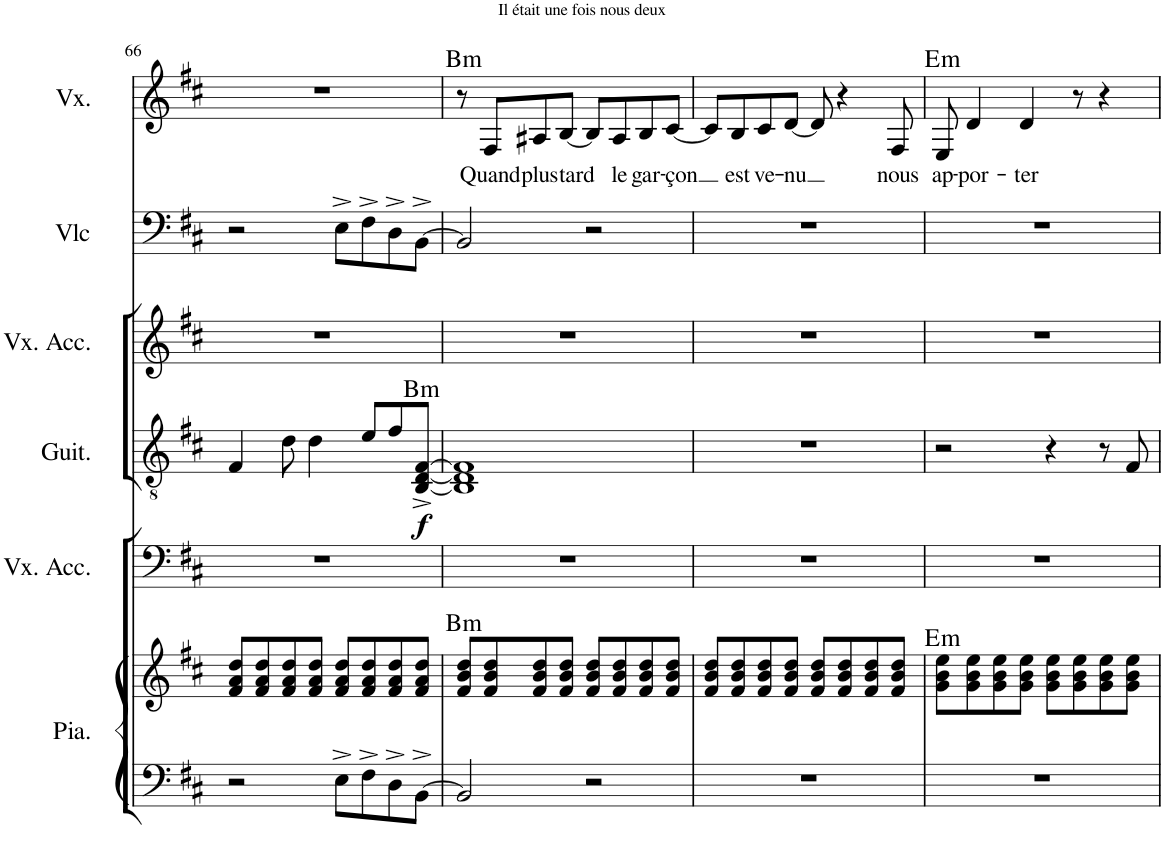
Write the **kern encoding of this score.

**kern	**kern	**harte	**kern	**kern	**dynam	**harte	**kern	**kern	**kern	**text	**harte
*part6	*part6	*part6	*part5	*part4	*part4	*part4	*part3	*part2	*part1	*part1	*part1
*staff7	*staff6	*	*staff5	*staff4	*staff4	*	*staff3	*staff2	*staff1	*staff1	*
*I"Piano	*	*	*I"Voix Acc.	*I"Guitare	*	*	*I"Voix Acc.	*I"Violoncelle	*I"Voix	*	*
*I'Pia.	*	*	*I'Vx. Acc.	*I'Guit.	*	*	*I'Vx. Acc.	*I'Vlc	*I'Vx.	*	*
!!LO:PB:g=z
*clefF4	*clefG2	*	*clefF4	*clefGv2	*	*	*clefG2	*clefF4	*clefG2	*	*
*k[f#c#]	*k[f#c#]	*	*k[f#c#]	*k[f#c#]	*	*	*k[f#c#]	*k[f#c#]	*k[f#c#]	*	*
*M4/4	*M4/4	*	*M4/4	*M4/4	*	*	*M4/4	*M4/4	*M4/4	*	*
=66	=66	=66	=66	=66	=66	=66	=66	=66	=66	=66	=66
2r	8f#/ 8a/ 8dd/L	.	1r	4F#/	.	.	1r	2r	1r	.	.
.	8f#/ 8a/ 8dd/	.	.	.	.	.	.	.	.	.	.
.	8f#/ 8a/ 8dd/	.	.	8d\	.	.	.	.	.	.	.
.	8f#/ 8a/ 8dd/J	.	.	4d\	.	.	.	.	.	.	.
8E^\L	8f#/ 8a/ 8dd/L	.	.	.	.	.	.	8E^\L	.	.	.
8F#^\	8f#/ 8a/ 8dd/	.	.	8e/L	.	.	.	8F#^\	.	.	.
8D^\	8f#/ 8a/ 8dd/	.	.	8f#/	.	.	.	8D^\	.	.	.
!	!	!	!	!	!LO:DY:b	!LO:H:kt=m	!	!	!	!	!
[8BB^\J	8f#/ 8a/ 8dd/J	.	.	[8BB/^ [8D/^ [8F#/^J	f	B:min	.	[8BB^\J	.	.	.
=67	=67	=67	=67	=67	=67	=67	=67	=67	=67	=67	=67
!	!	!LO:H:kt=m	!	!	!	!	!	!	!	!	!LO:H:kt=m
2BB/]	8f#/ 8b/ 8dd/L	B:min	1r	1BB] 1D] 1F#]	.	.	1r	2BB/]	8r	.	B:min
!	!	!	!	!	!	!	!	!	!	!LO:LY:b	!
.	8f#/ 8b/ 8dd/	.	.	.	.	.	.	.	8F#/L	Quand	.
!	!	!	!	!	!	!	!	!	!	!LO:LY:b	!
.	8f#/ 8b/ 8dd/	.	.	.	.	.	.	.	8A#X/	plus	.
!	!	!	!	!	!	!	!	!	!	!LO:LY:b	!
.	8f#/ 8b/ 8dd/J	.	.	.	.	.	.	.	[8B/J	tard	.
2r	8f#/ 8b/ 8dd/L	.	.	.	.	.	.	2r	8B/L]	.	.
!	!	!	!	!	!	!	!	!	!	!LO:LY:b	!
.	8f#/ 8b/ 8dd/	.	.	.	.	.	.	.	8A#/	le	.
!	!	!	!	!	!	!	!	!	!	!LO:LY:b	!
.	8f#/ 8b/ 8dd/	.	.	.	.	.	.	.	8B/	gar-	.
!	!	!	!	!	!	!	!	!	!	!LO:LY:b	!
.	8f#/ 8b/ 8dd/J	.	.	.	.	.	.	.	[8c#/J	-çon	.
=68	=68	=68	=68	=68	=68	=68	=68	=68	=68	=68	=68
1r	8f#/ 8b/ 8dd/L	.	1r	1r	.	.	1r	1r	8c#/L]	.	.
!	!	!	!	!	!	!	!	!	!	!LO:LY:b	!
.	8f#/ 8b/ 8dd/	.	.	.	.	.	.	.	8B/	est	.
!	!	!	!	!	!	!	!	!	!	!LO:LY:b	!
.	8f#/ 8b/ 8dd/	.	.	.	.	.	.	.	8c#/	ve-	.
!	!	!	!	!	!	!	!	!	!	!LO:LY:b	!
.	8f#/ 8b/ 8dd/J	.	.	.	.	.	.	.	[8d/J	-nu	.
.	8f#/ 8b/ 8dd/L	.	.	.	.	.	.	.	8d/]	.	.
.	8f#/ 8b/ 8dd/	.	.	.	.	.	.	.	4r	.	.
.	8f#/ 8b/ 8dd/	.	.	.	.	.	.	.	.	.	.
!	!	!	!	!	!	!	!	!	!	!LO:LY:b	!
.	8f#/ 8b/ 8dd/J	.	.	.	.	.	.	.	8F#/	nous	.
=69	=69	=69	=69	=69	=69	=69	=69	=69	=69	=69	=69
!	!	!LO:H:kt=m	!	!	!	!	!	!	!	!LO:LY:b	!LO:H:kt=m
1r	8g\ 8b\ 8ee\L	E:min	1r	2r	.	.	1r	1r	8E/	ap-	E:min
!	!	!	!	!	!	!	!	!	!	!LO:LY:b	!
.	8g\ 8b\ 8ee\	.	.	.	.	.	.	.	4d/	-por-	.
.	8g\ 8b\ 8ee\	.	.	.	.	.	.	.	.	.	.
!	!	!	!	!	!	!	!	!	!	!LO:LY:b	!
.	8g\ 8b\ 8ee\J	.	.	.	.	.	.	.	4d/	-ter	.
.	8g\ 8b\ 8ee\L	.	.	4r	.	.	.	.	.	.	.
.	8g\ 8b\ 8ee\	.	.	.	.	.	.	.	8r	.	.
.	8g\ 8b\ 8ee\	.	.	8r	.	.	.	.	4r	.	.
.	8g\ 8b\ 8ee\J	.	.	8F#/	.	.	.	.	.	.	.
=	=	=	=	=	=	=	=	=	=	=	=
*-	*-	*-	*-	*-	*-	*-	*-	*-	*-	*-	*-
